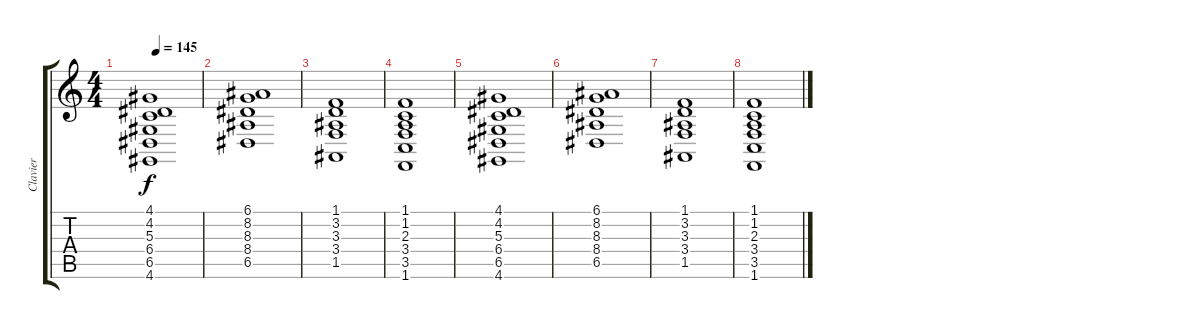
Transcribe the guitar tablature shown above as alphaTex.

\track ("Clavier" "Clavier") {instrument stringensemble1}
\staff {score tabs}
\tuning (E4 B3 G3 D3 A2 E2) {hide}
\ts (4 4)
\tempo 145
\clef g2
\ks c
(4.1 4.2 5.3 6.4 6.5 4.6).1{dy f} |
(6.1 8.2 8.3 8.4 6.5).1 |
(1.1 3.2 3.3 3.4 1.5).1 |
(1.1 1.2 2.3 3.4 3.5 1.6).1 |
(4.1 4.2 5.3 6.4 6.5 4.6).1 |
(6.1 8.2 8.3 8.4 6.5).1 |
(1.1 3.2 3.3 3.4 1.5).1 |
(1.1 1.2 2.3 3.4 3.5 1.6).1
